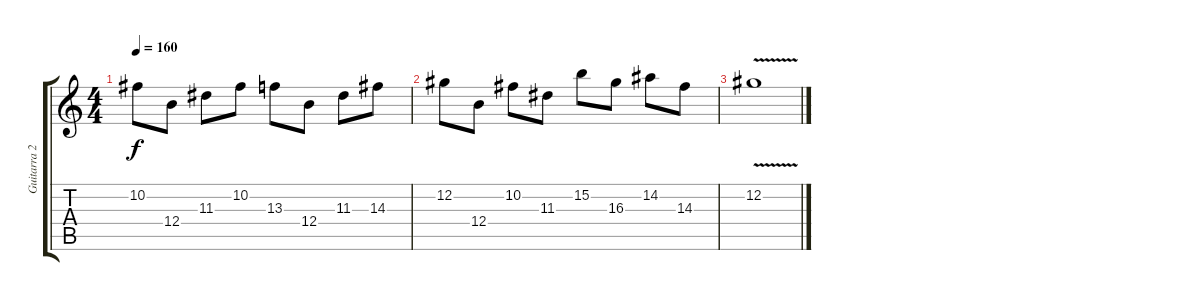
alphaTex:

\track ("Guitarra 2" "Guitarra 2") {instrument distortionguitar}
\staff {score tabs}
\tuning (Db4 Ab3 E3 B2 Gb2 Db2) {hide}
\ts (4 4)
\tempo 160
\clef g2
\ks c
10.2.8{dy f} 12.4.8 11.3.8 10.2.8 13.3.8 12.4.8 11.3.8 14.3.8 |
12.2.8 12.4.8 10.2.8 11.3.8 15.2.8 16.3.8 14.2.8 14.3.8 |
12.2{v}.1
